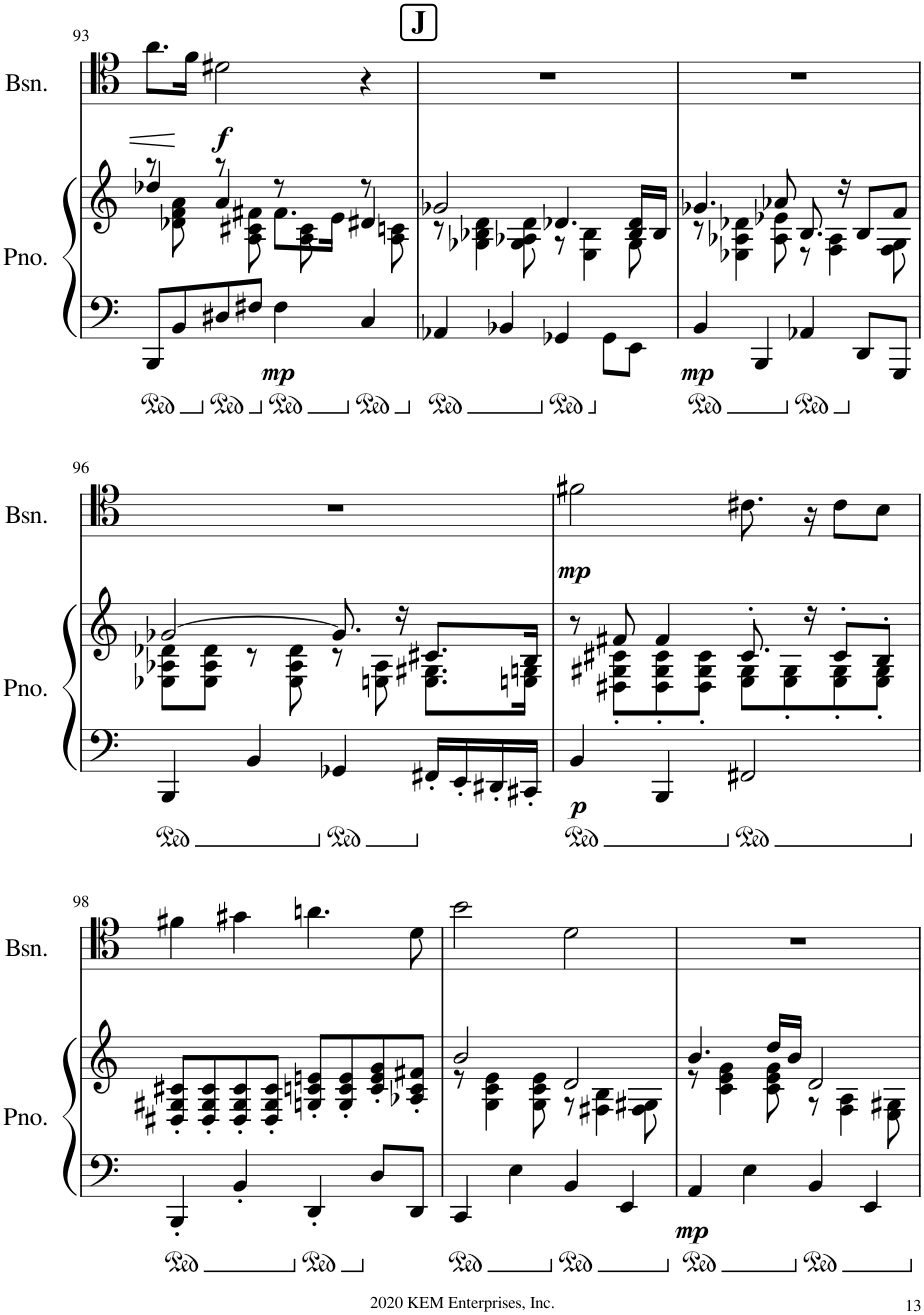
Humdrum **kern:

**kern	**kern	**dynam	**kern	**dynam
*part2	*part2	*part2	*part1	*part1
*staff3	*staff2	*staff2/3	*staff1	*staff1
*I"Piano	*	*	*I"Bassoon	*
*I'Pno.	*	*	*I'Bsn.	*
!!LO:PB:g=z
*clefF4	*clefG2	*	*clefC4	*
*k[]	*k[]	*	*k[]	*
*M4/4	*M4/4	*	*M4/4	*
=93	=93	=93	=93	=93
*	*^	*	*	*
8BBB/L	8r	4dd-X/	.	8.a\L	.
8BB/	8d-X\ 8f\ 8a\	.	.	.	.
.	.	.	.	16f\Jk	.
!	!	!	!	!	!LO:DY:b
8D#X/	8r	4a/	.	2d#X\	f
8F#X/J	8A\ 8c#X\ 8f#X\	.	.	.	.
!	!	!	!LO:DY:b=2	!	!
4F#\	8r	8.f#\L	mp	.	.
.	8A\ 8c#\	.	.	.	.
.	.	16e\Jk	.	.	.
4C/	8r	4d#X/	.	4r	.
.	8A\ 8cn\	.	.	.	.
!!LO:REH:place=s1:a:B:cj:fs=14:t=J
=94	=94	=94	=94	=94	=94
4AA-X/	2g-X/	8r	.	1r	.
.	.	4G-X\ 4B-X\ 4d\	.	.	.
4BB-X/	.	.	.	.	.
.	.	8G-\ 8A-X\ 8d\	.	.	.
4GG-X/	4.d-X/	8r	.	.	.
.	.	4E\ 4B-\	.	.	.
8GG-\L	.	.	.	.	.
8EE\J	16B-/ 16d-/LL	8G-\	.	.	.
.	16B-/JJ	.	.	.	.
=95	=95	=95	=95	=95	=95
!	!	!	!LO:DY:b=2	!	!
4BB/	4.g-X/	8r	mp	1r	.
.	.	4E-X\ 4A-X\ 4d-X\	.	.	.
4BBB/	.	.	.	.	.
.	8a-X/	8A-\ 8e-X\	.	.	.
4AA-X/	8.B/	8r	.	.	.
.	.	4F\ 4A-\	.	.	.
.	16r	.	.	.	.
8DD/L	8B/L	.	.	.	.
8GGG/J	8f/J	8F\ 8G\	.	.	.
!!LO:LB:g=z
=96	=96	=96	=96	=96	=96
4BBB/	[2g-X/	8E-X\ 8A-X\ 8d-X\L	.	1r	.
.	.	8E-\ 8A-\ 8d-\J	.	.	.
4BB/	.	8r	.	.	.
.	.	8E-\ 8A-\ 8d-\	.	.	.
4GG-X/	8.g-/]	8r	.	.	.
.	.	8En\ 8A-\	.	.	.
.	16r	.	.	.	.
16FF#X'/LL	8.c#X/L	8.E\ 8.G#X\L	.	.	.
16EE'/	.	.	.	.	.
16DD#X'/	.	.	.	.	.
16CC#X'/JJ	16B/Jk	16En\ 16Gn\Jk	.	.	.
=97	=97	=97	=97	=97	=97
!	!	!	!LO:DY:b=2	!	!LO:DY:b
4BB/	8r	8ryy	p	2f#X\	mp
.	8f#X/	8D#X\' 8G#X\' 8c#X\'L	.	.	.
4BBB/	4f#/	8D#\' 8G#\' 8c#\'	.	.	.
.	.	8D#\' 8G#\' 8c#\'J	.	.	.
2FF#X/	8.c#'/	8E\ 8G#\L	.	8.c#X\	.
.	.	8E\' 8G#\'	.	.	.
.	16r	.	.	16r	.
.	8c#'/L	8E\' 8G#\'	.	8c#\L	.
.	8B'/J	8E\' 8G#\'J	.	8B\J	.
*	*v	*v	*	*	*
!!LO:LB:g=z
=98	=98	=98	=98	=98
4BBB'/	8D#X/' 8G#X/' 8c#X/'L	.	4f#X\	.
.	8D#/' 8G#/' 8c#/'	.	.	.
4BB'/	8D#/' 8G#/' 8c#/'	.	4g#X\	.
.	8D#/' 8G#/' 8c#/'J	.	.	.
4DD'/	8Gn/' 8cn/' 8en/'L	.	4.an\	.
.	8G/' 8c/' 8e/'	.	.	.
8D/L	8c/' 8e/' 8g/'	.	.	.
8DD/J	8A-X/' 8c/' 8f#X/'J	.	8d\	.
=99	=99	=99	=99	=99
*	*^	*	*	*
4CC/	2b/	8r	.	2b\	.
.	.	4G\ 4c\ 4e\	.	.	.
4E\	.	.	.	.	.
.	.	8G\ 8c\ 8e\	.	.	.
4BB/	2d/	8r	.	2d\	.
.	.	4F#X\ 4B\	.	.	.
4EE/	.	.	.	.	.
.	.	8F#\ 8G#X\	.	.	.
=100	=100	=100	=100	=100	=100
!	!	!	!LO:DY:b=2	!	!
4AA/	4.b/	8r	mp	1r	.
.	.	4c\ 4e\ 4g\	.	.	.
4E\	.	.	.	.	.
.	16dd/LL	8c\ 8e\ 8g\	.	.	.
.	16b/JJ	.	.	.	.
4BB/	2d/	8r	.	.	.
.	.	4F\ 4A\	.	.	.
4EE/	.	.	.	.	.
.	.	8E\ 8G#X\	.	.	.
*	*v	*v	*	*	*
=	=	=	=	=
*-	*-	*-	*-	*-
